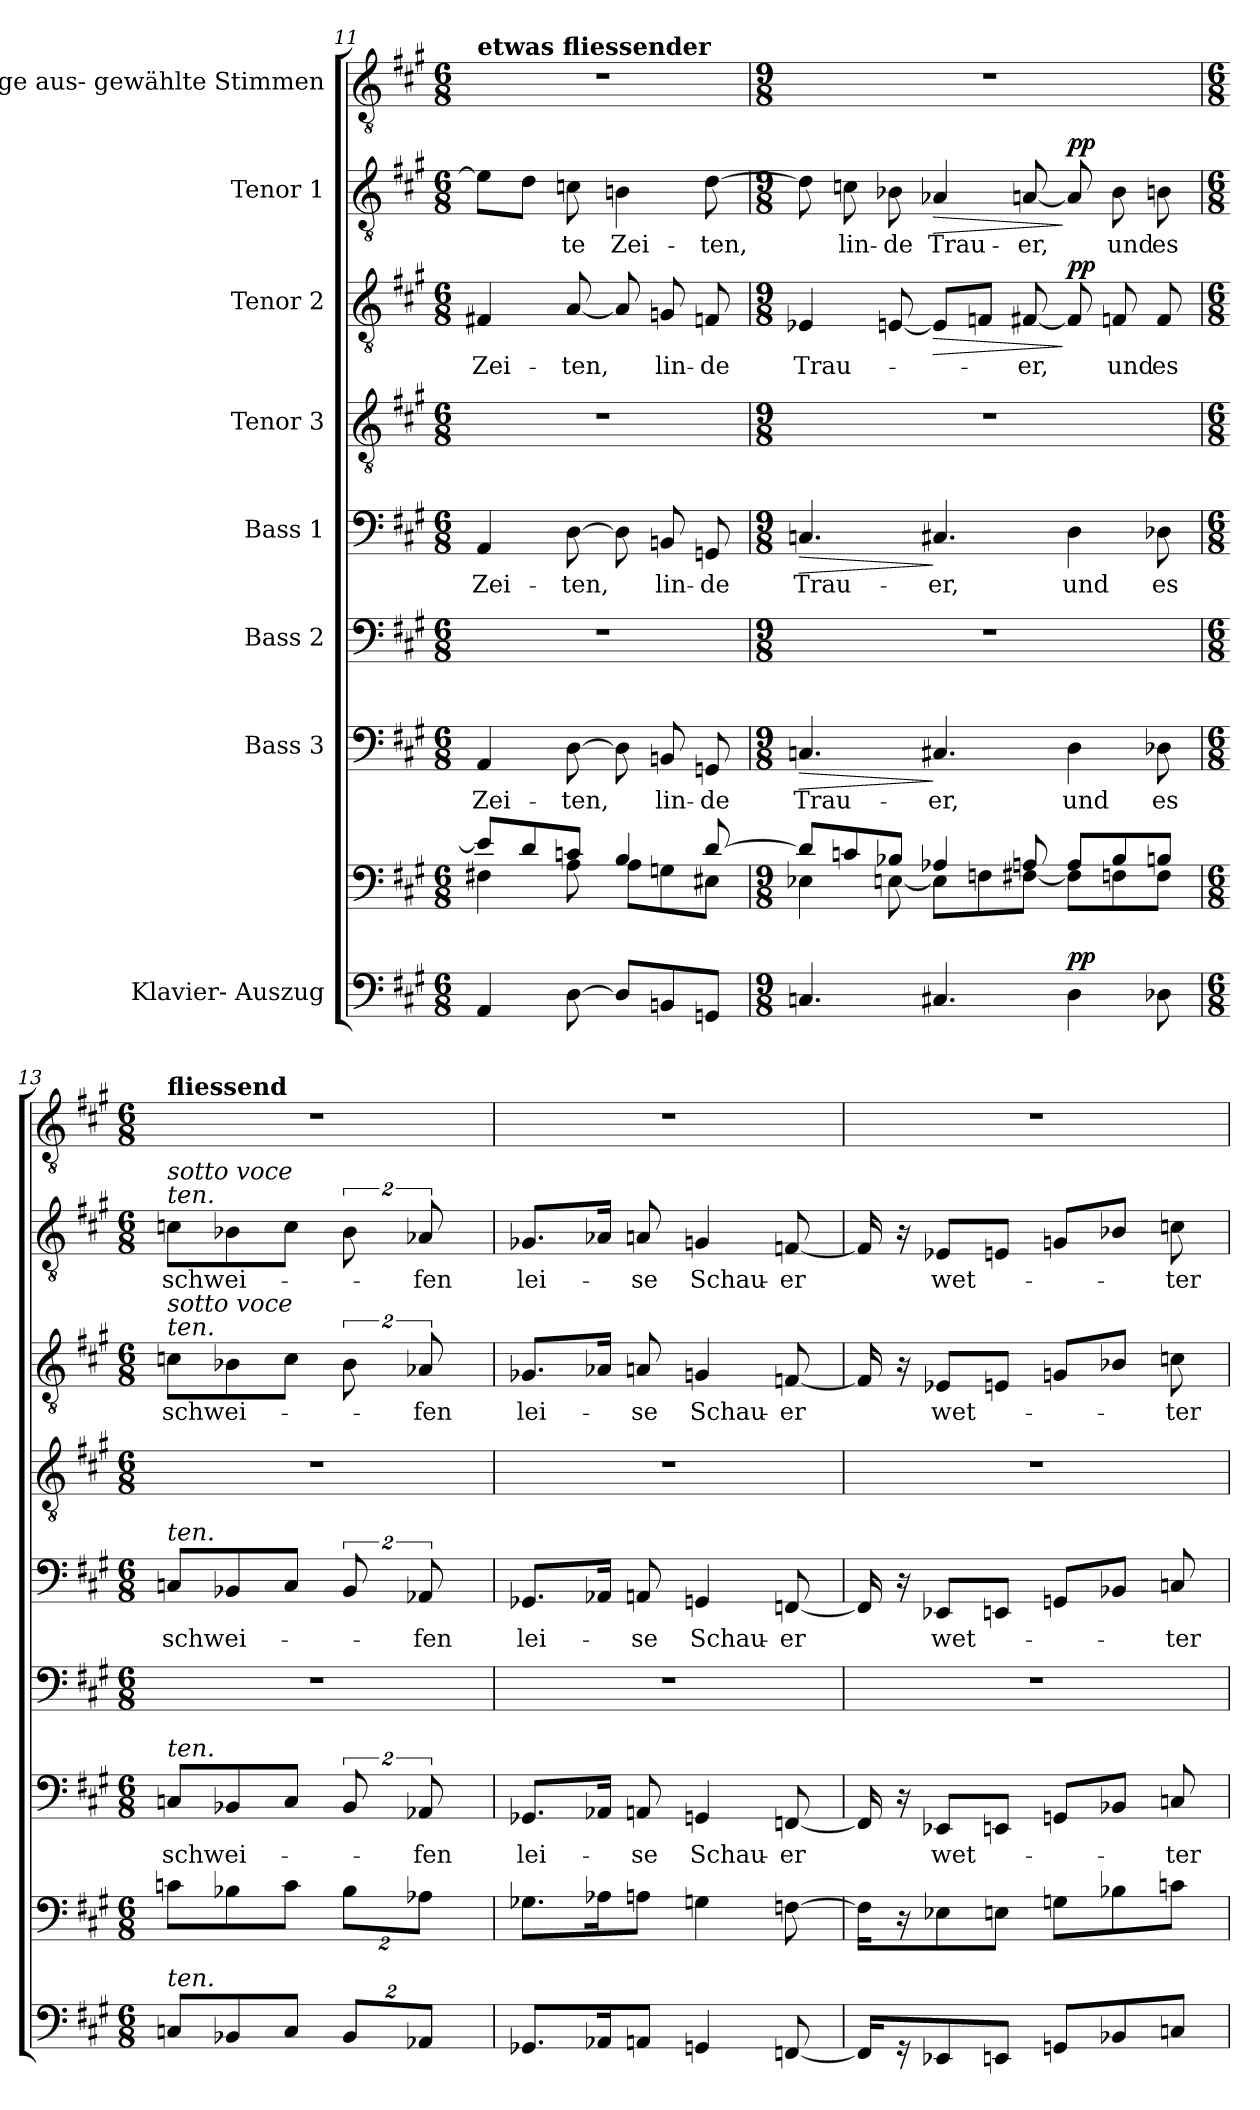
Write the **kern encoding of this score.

**kern	**kern	**dynam	**kern	**text	**dynam	**kern	**kern	**text	**dynam	**kern	**kern	**text	**dynam	**kern	**text	**dynam	**kern
*part8	*part8	*part8	*part7	*part7	*part7	*part6	*part5	*part5	*part5	*part4	*part3	*part3	*part3	*part2	*part2	*part2	*part1
*staff9	*staff8	*staff8/9	*staff7	*staff7	*staff7	*staff6	*staff5	*staff5	*staff5	*staff4	*staff3	*staff3	*staff3	*staff2	*staff2	*staff2	*staff1
*I"Klavier- Auszug	*	*	*I"Bass 3	*	*	*I"Bass 2	*I"Bass 1	*	*	*I"Tenor 3	*I"Tenor 2	*	*	*I"Tenor 1	*	*	*I"einige aus- gewählte Stimmen
*clefF4	*clefF4	*	*clefF4	*	*	*clefF4	*clefF4	*	*	*clefGv2	*clefGv2	*	*	*clefGv2	*	*	*clefGv2
*k[f#c#g#]	*k[f#c#g#]	*	*k[f#c#g#]	*	*	*k[f#c#g#]	*k[f#c#g#]	*	*	*k[f#c#g#]	*k[f#c#g#]	*	*	*k[f#c#g#]	*	*	*k[f#c#g#]
*M6/8	*M6/8	*	*M6/8	*	*	*M6/8	*M6/8	*	*	*M6/8	*M6/8	*	*	*M6/8	*	*	*M6/8
=11	=11	=11	=11	=11	=11	=11	=11	=11	=11	=11	=11	=11	=11	=11	=11	=11	=11
*	*^	*	*	*	*	*	*	*	*	*	*	*	*	*	*	*	*
!	!	!	!	!	!	!	!	!	!	!	!	!	!	!	!	!	!	!LO:TX:a:B:t=etwas fliessender
!	!	!	!	!	!LO:LY:b	!	!	!	!LO:LY:b	!	!	!	!LO:LY:b	!	!	!	!	!
4AA/	8e-/L]	4F#X\	.	4AA/	Zei-	.	2.r	4AA/	Zei-	.	2.r	4F#X/	Zei-	.	8e-\L]	.	.	2.r
.	8d/	.	.	.	.	.	.	.	.	.	.	.	.	.	8d\J	.	.	.
!	!	!	!	!	!LO:LY:b	!	!	!	!LO:LY:b	!	!	!	!LO:LY:b	!	!	!LO:LY:b	!	!
[8D\	8cn/J	8A\	.	[8D\	-ten,	.	.	[8D\	-ten,	.	.	[8A/	-ten,	.	8cn\	-te	.	.
!	!	!	!	!	!	!	!	!	!	!	!	!	!	!	!	!LO:LY:b	!	!
8D/L]	4B/	8A\L	.	8D\]	.	.	.	8D\]	.	.	.	8A/]	.	.	4Bn\	Zei-	.	.
!	!	!	!	!	!LO:LY:b	!	!	!	!LO:LY:b	!	!	!	!LO:LY:b	!	!	!	!	!
8BBn/	.	8Gn\	.	8BBn/	lin-	.	.	8BBn/	lin-	.	.	8Gn/	lin-	.	.	.	.	.
!	!	!	!	!	!LO:LY:b	!	!	!	!LO:LY:b	!	!	!	!LO:LY:b	!	!	!LO:LY:b	!	!
8GGn/J	[8d/	8E#X\J	.	8GGn/	-de	.	.	8GGn/	-de	.	.	8Fn/	-de	.	[8d\	-ten,	.	.
=12	=12	=12	=12	=12	=12	=12	=12	=12	=12	=12	=12	=12	=12	=12	=12	=12	=12	=12
*M9/8	*M9/8	*	*	*M9/8	*	*	*M9/8	*M9/8	*	*	*M9/8	*M9/8	*	*	*M9/8	*	*	*M9/8
!	!	!	!	!	!LO:LY:b	!LO:HP:b	!	!	!LO:LY:b	!LO:HP:b	!	!	!LO:LY:b	!	!	!	!	!
4.Cn/	8d/L]	4E-X\	.	4.Cn/	Trau-	>	8%9r	4.Cn/	Trau-	>	8%9r	4E-X/	Trau-	.	8d\]	.	.	8%9r
!	!	!	!	!	!	!	!	!	!	!	!	!	!	!	!	!LO:LY:b	!	!
.	8cn/	.	.	.	.	.	.	.	.	.	.	.	.	.	8cn\	lin-	.	.
!	!	!	!	!	!	!	!	!	!	!	!	!	!	!	!	!LO:LY:b	!	!
.	8B-X/J	[8En\	.	.	.	.	.	.	.	.	.	[8En/	.	.	8B-X\	-de	.	.
!	!	!	!	!	!LO:LY:b	!	!	!	!LO:LY:b	!	!	!	!	!LO:HP:b	!	!LO:LY:b	!LO:HP:b	!
4.C#X/	4A-X/	8E\L]	.	4.C#X/	-er,	]	.	4.C#X/	-er,	]	.	8E/L]	.	>	4A-X/	Trau-	>	.
.	.	8Fn\	.	.	.	.	.	.	.	.	.	8Fn/J	.	.	.	.	.	.
!	!	!	!	!	!	!	!	!	!	!	!	!	!LO:LY:b	!	!	!LO:LY:b	!	!
.	8An/	[8F#X\J	.	.	.	.	.	.	.	.	.	[8F#X/	-er,	.	[8An/	-er,	.	.
!	!	!	!LO:DY:a=2	!	!LO:LY:b	!	!	!	!LO:LY:b	!	!	!	!	!LO:DY:n=1:a	!	!	!LO:DY:n=1:a	!
4D\	8A/L	8F#\L]	pp	4D\	und	.	.	4D\	und	.	.	8F#/]	.	] pp	8A/]	.	] pp	.
!	!	!	!	!	!	!	!	!	!	!	!	!	!LO:LY:b	!	!	!LO:LY:b	!	!
.	8B-/	8Fn\	.	.	.	.	.	.	.	.	.	8Fn/	und	.	8B-\	und	.	.
!	!	!	!	!	!LO:LY:b	!	!	!	!LO:LY:b	!	!	!	!LO:LY:b	!	!	!LO:LY:b	!	!
8D-X\	8Bn/J	8F\J	.	8D-X\	es	.	.	8D-X\	es	.	.	8F/	es	.	8Bn\	es	.	.
*	*v	*v	*	*	*	*	*	*	*	*	*	*	*	*	*	*	*	*
!!LO:PB:g=z
=13	=13	=13	=13	=13	=13	=13	=13	=13	=13	=13	=13	=13	=13	=13	=13	=13	=13
*M6/8	*M6/8	*	*M6/8	*	*	*M6/8	*M6/8	*	*	*M6/8	*M6/8	*	*	*M6/8	*	*	*M6/8
*	*^	*	*	*	*	*	*	*	*	*	*	*	*	*	*	*	*
!	!	!	!	!	!	!	!	!	!	!	!	!	!	!	!	!	!	!LO:TX:a:B:t=fliessend
!	!	!	!	!	!	!	!	!	!	!	!	!	!	!	!LO:TX:a:i:t=ten.	!	!	!
!	!	!	!	!	!	!	!	!	!	!	!	!	!	!	!LO:TX:a:i:t=sotto voce	!	!	!
!	!	!	!	!	!	!	!	!	!	!	!	!LO:TX:a:i:t=ten.	!	!	!	!	!	!
!	!	!	!	!	!	!	!	!	!	!	!	!LO:TX:a:i:t=sotto voce	!	!	!	!	!	!
!	!	!	!	!	!	!	!	!LO:TX:a:i:t=ten.	!	!	!	!	!	!	!	!	!	!
!	!	!	!	!LO:TX:a:i:t=ten.	!	!	!	!	!	!	!	!	!	!	!	!	!	!
!	!LO:TX:a:i:t=ten.	!	!	!	!	!	!	!	!	!	!	!	!	!	!	!	!	!
!LO:TX:a:i:t=ten.	!	!	!	!	!	!	!	!	!	!	!	!	!	!	!	!	!	!
!	!	!	!	!	!LO:LY:b	!	!	!	!LO:LY:b	!	!	!	!LO:LY:b	!	!	!LO:LY:b	!	!
*	*v	*v	*	*	*	*	*	*	*	*	*	*	*	*	*	*	*	*
8Cn/L	8cn\L	.	8Cn/L	schwei-	.	2.r	8Cn/L	schwei-	.	2.r	8cn\L	schwei-	.	8cn\L	schwei-	.	2.r
8BB-X/	8B-X\	.	8BB-X/	.	.	.	8BB-X/	.	.	.	8B-X\	.	.	8B-X\	.	.	.
8C/J	8c\J	.	8C/J	.	.	.	8C/J	.	.	.	8c\J	.	.	8c\J	.	.	.
*Xbrackettup	*Xbrackettup	*	*	*	*	*	*	*	*	*	*	*	*	*	*	*	*
16%3BB-/L	16%3B-\L	.	16%3BB-/	.	.	.	16%3BB-/	.	.	.	16%3B-\	.	.	16%3B-\	.	.	.
!	!	!	!	!LO:LY:b	!	!	!	!LO:LY:b	!	!	!	!LO:LY:b	!	!	!LO:LY:b	!	!
16%3AA-X/J	16%3A-X\J	.	16%3AA-X/	-fen	.	.	16%3AA-X/	-fen	.	.	16%3A-X/	-fen	.	16%3A-X/	-fen	.	.
=14	=14	=14	=14	=14	=14	=14	=14	=14	=14	=14	=14	=14	=14	=14	=14	=14	=14
!	!	!	!	!LO:LY:b	!	!	!	!LO:LY:b	!	!	!	!LO:LY:b	!	!	!LO:LY:b	!	!
8.GG-X/L	8.G-X\L	.	8.GG-X/L	lei-	.	2.r	8.GG-X/L	lei-	.	2.r	8.G-X/L	lei-	.	8.G-X/L	lei-	.	2.r
16AA-X/K	16A-X\K	.	16AA-X/Jk	.	.	.	16AA-X/Jk	.	.	.	16A-X/Jk	.	.	16A-X/Jk	.	.	.
!	!	!	!	!LO:LY:b	!	!	!	!LO:LY:b	!	!	!	!LO:LY:b	!	!	!LO:LY:b	!	!
8AAn/J	8An\J	.	8AAn/	-se	.	.	8AAn/	-se	.	.	8An/	-se	.	8An/	-se	.	.
!	!	!	!	!LO:LY:b	!	!	!	!LO:LY:b	!	!	!	!LO:LY:b	!	!	!LO:LY:b	!	!
4GGn/	4Gn\	.	4GGn/	Schau-	.	.	4GGn/	Schau-	.	.	4Gn/	Schau-	.	4Gn/	Schau-	.	.
!	!	!	!	!LO:LY:b	!	!	!	!LO:LY:b	!	!	!	!LO:LY:b	!	!	!LO:LY:b	!	!
[8FFn/	[8Fn\	.	[8FFn/	-er	.	.	[8FFn/	-er	.	.	[8Fn/	-er	.	[8Fn/	-er	.	.
=15	=15	=15	=15	=15	=15	=15	=15	=15	=15	=15	=15	=15	=15	=15	=15	=15	=15
16FF/KL]	16F\KL]	.	16FF/]	.	.	2.r	16FF/]	.	.	2.r	16F/]	.	.	16F/]	.	.	2.r
16r	16r	.	16r	.	.	.	16r	.	.	.	16r	.	.	16r	.	.	.
!	!	!	!	!LO:LY:b	!	!	!	!LO:LY:b	!	!	!	!LO:LY:b	!	!	!LO:LY:b	!	!
8EE-X/	8E-X\	.	8EE-X/L	wet-	.	.	8EE-X/L	wet-	.	.	8E-X/L	wet-	.	8E-X/L	wet-	.	.
8EEn/J	8En\J	.	8EEn/J	.	.	.	8EEn/J	.	.	.	8En/J	.	.	8En/J	.	.	.
8GGn/L	8Gn\L	.	8GGn/L	.	.	.	8GGn/L	.	.	.	8Gn/L	.	.	8Gn/L	.	.	.
8BB-X/	8B-X\	.	8BB-X/J	.	.	.	8BB-X/J	.	.	.	8B-X/J	.	.	8B-X/J	.	.	.
!	!	!	!	!LO:LY:b	!	!	!	!LO:LY:b	!	!	!	!LO:LY:b	!	!	!LO:LY:b	!	!
8Cn/J	8cn\J	.	8Cn/	-ter-	.	.	8Cn/	-ter-	.	.	8cn\	-ter-	.	8cn\	-ter-	.	.
=	=	=	=	=	=	=	=	=	=	=	=	=	=	=	=	=	=
*-	*-	*-	*-	*-	*-	*-	*-	*-	*-	*-	*-	*-	*-	*-	*-	*-	*-
